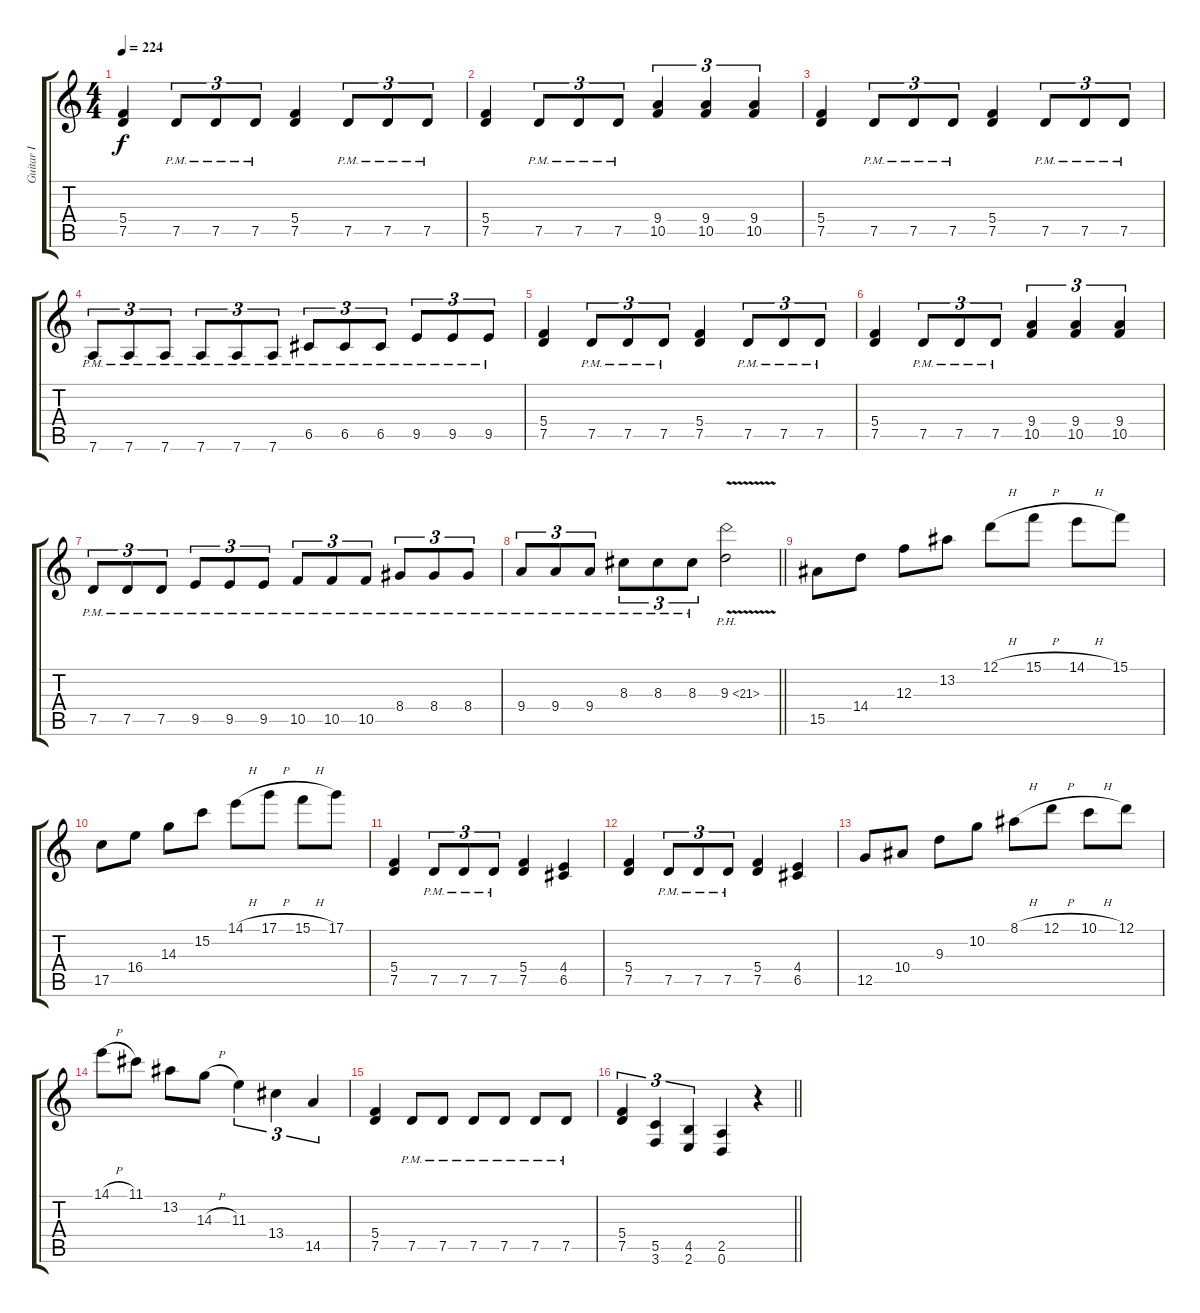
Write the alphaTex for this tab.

\track ("Guitar I" "Guitar I") {instrument overdrivenguitar}
\staff {score tabs}
\tuning (D4 A3 F3 C3 G2 D2) {hide}
\ts (4 4)
\tempo 224
\clef g2
\ks c
(5.4 7.5).4{dy f} 7.5{pm}.8{tu (3 2)} 7.5{pm}.8{tu (3 2)} 7.5{pm}.8{tu (3 2)} (5.4 7.5).4 7.5{pm}.8{tu (3 2)} 7.5{pm}.8{tu (3 2)} 7.5{pm}.8{tu (3 2)} |
(5.4 7.5).4 7.5{pm}.8{tu (3 2)} 7.5{pm}.8{tu (3 2)} 7.5{pm}.8{tu (3 2)} (9.4 10.5).4{tu (3 2)} (9.4 10.5).4{tu (3 2)} (9.4 10.5).4{tu (3 2)} |
(5.4 7.5).4 7.5{pm}.8{tu (3 2)} 7.5{pm}.8{tu (3 2)} 7.5{pm}.8{tu (3 2)} (5.4 7.5).4 7.5{pm}.8{tu (3 2)} 7.5{pm}.8{tu (3 2)} 7.5{pm}.8{tu (3 2)} |
7.6{pm}.8{tu (3 2)} 7.6{pm}.8{tu (3 2)} 7.6{pm}.8{tu (3 2)} 7.6{pm}.8{tu (3 2)} 7.6{pm}.8{tu (3 2)} 7.6{pm}.8{tu (3 2)} 6.5{pm}.8{tu (3 2)} 6.5{pm}.8{tu (3 2)} 6.5{pm}.8{tu (3 2)} 9.5{pm}.8{tu (3 2)} 9.5{pm}.8{tu (3 2)} 9.5{pm}.8{tu (3 2)} |
(5.4 7.5).4 7.5{pm}.8{tu (3 2)} 7.5{pm}.8{tu (3 2)} 7.5{pm}.8{tu (3 2)} (5.4 7.5).4 7.5{pm}.8{tu (3 2)} 7.5{pm}.8{tu (3 2)} 7.5{pm}.8{tu (3 2)} |
(5.4 7.5).4 7.5{pm}.8{tu (3 2)} 7.5{pm}.8{tu (3 2)} 7.5{pm}.8{tu (3 2)} (9.4 10.5).4{tu (3 2)} (9.4 10.5).4{tu (3 2)} (9.4 10.5).4{tu (3 2)} |
7.5{pm}.8{tu (3 2)} 7.5{pm}.8{tu (3 2)} 7.5{pm}.8{tu (3 2)} 9.5{pm}.8{tu (3 2)} 9.5{pm}.8{tu (3 2)} 9.5{pm}.8{tu (3 2)} 10.5{pm}.8{tu (3 2)} 10.5{pm}.8{tu (3 2)} 10.5{pm}.8{tu (3 2)} 8.4{pm}.8{tu (3 2)} 8.4{pm}.8{tu (3 2)} 8.4{pm}.8{tu (3 2)} |
\barLineRight lightlight
9.4{pm}.8{tu (3 2)} 9.4{pm}.8{tu (3 2)} 9.4{pm}.8{tu (3 2)} 8.3{pm}.8{tu (3 2)} 8.3{pm}.8{tu (3 2)} 8.3{pm}.8{tu (3 2)} 9.3{ph 12 v}.2 |
15.5.8 14.4.8 12.3.8 13.2.8 12.1{h}.8 15.1{h}.8 14.1{h}.8 15.1.8 |
17.5.8 16.4.8 14.3.8 15.2.8 14.1{h}.8 17.1{h}.8 15.1{h}.8 17.1.8 |
(5.4 7.5).4 7.5{pm}.8{tu (3 2)} 7.5{pm}.8{tu (3 2)} 7.5{pm}.8{tu (3 2)} (5.4 7.5).4 (4.4 6.5).4 |
(5.4 7.5).4 7.5{pm}.8{tu (3 2)} 7.5{pm}.8{tu (3 2)} 7.5{pm}.8{tu (3 2)} (5.4 7.5).4 (4.4 6.5).4 |
12.5.8 10.4.8 9.3.8 10.2.8 8.1{h}.8 12.1{h}.8 10.1{h}.8 12.1.8 |
14.1{h}.8 11.1.8 13.2.8 14.3{h}.8 11.3.4{tu (3 2)} 13.4.4{tu (3 2)} 14.5.4{tu (3 2)} |
(5.4 7.5).4 7.5{pm}.8 7.5{pm}.8 7.5{pm}.8 7.5{pm}.8 7.5{pm}.8 7.5{pm}.8 |
\barLineRight lightlight
(5.4 7.5).4{tu (3 2)} (5.5 3.6).4{tu (3 2)} (4.5 2.6).4{tu (3 2)} (2.5 0.6).4 r.4
